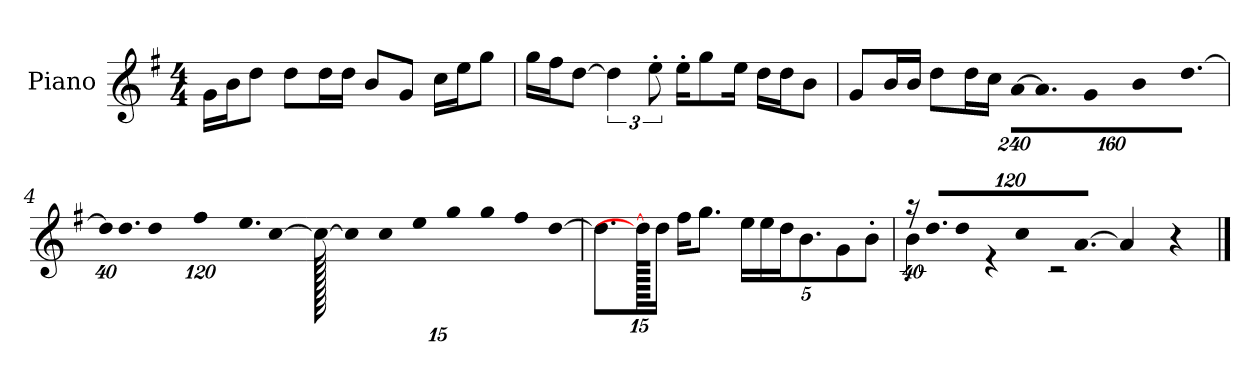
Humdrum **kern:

**kern
*part1
*staff1
*I"Piano
*I'P-no
*clefG2
*k[f#]
*M4/4
*MM90
=1
16g\LL
16b\J
8dd\J
8dd\L
16dd\L
16dd\JJ
8b/L
8g/J
16cc\LL
16ee\J
8gg\J
=2
16gg\LL
16ff#\J
[8dd\J
6dd\]
12ee'\
16ee'\KL
8gg\
16ee\Jk
16dd\LL
16dd\J
8b\J
=3
8g/L
16b/L
16b/JJ
8dd\L
16dd\L
16cc\JJ
*Xbrackettup
!LO:N:vis=16
[1920%137a\KL
!LO:N:vis=8.
640%137a\]
!LO:N:vis=16
1920%137g\L
!LO:N:vis=32
640%23b\K
!LO:N:vis=16.
[960%103dd\JJ
!!LO:LB:g=z
=4
!LO:N:vis=32
640%23dd\KLL]
!LO:N:vis=16.
960%103dd\
!LO:N:vis=16
1920%137dd\
!LO:N:vis=16
1920%137ff#\
!LO:N:vis=16.
960%103ee\
[384%41cc\J
1920cc\_
!LO:N:vis=32
640%23cc\KLL]
!LO:N:vis=16
1920%137cc\
!LO:N:vis=32
640%23ee\JK
!LO:N:vis=8
960%137gg\
!LO:N:vis=16
1920%137gg\L
!LO:N:vis=32
640%23ff#\K
[160%17dd\J
=5
8.dd\L]
960dd\_
16dd\Jk
16ff#\KL
8.gg\J
20ee\LL
20ee\
20dd\J
10.b\
10g\
10b'\J
=6
*brackettup
!LO:N:vis=32
*^
640%23r	4b'\
!LO:N:vis=16.	!
960%103dd/LL	.
!LO:N:vis=16	!
1920%137dd/	.
!LO:N:vis=16	!
1920%137cc/J	.
.	4r
!LO:N:vis=8.	!
[640%137a/J	.
4a/]	2r
4r	.
*v	*v
==
*-
